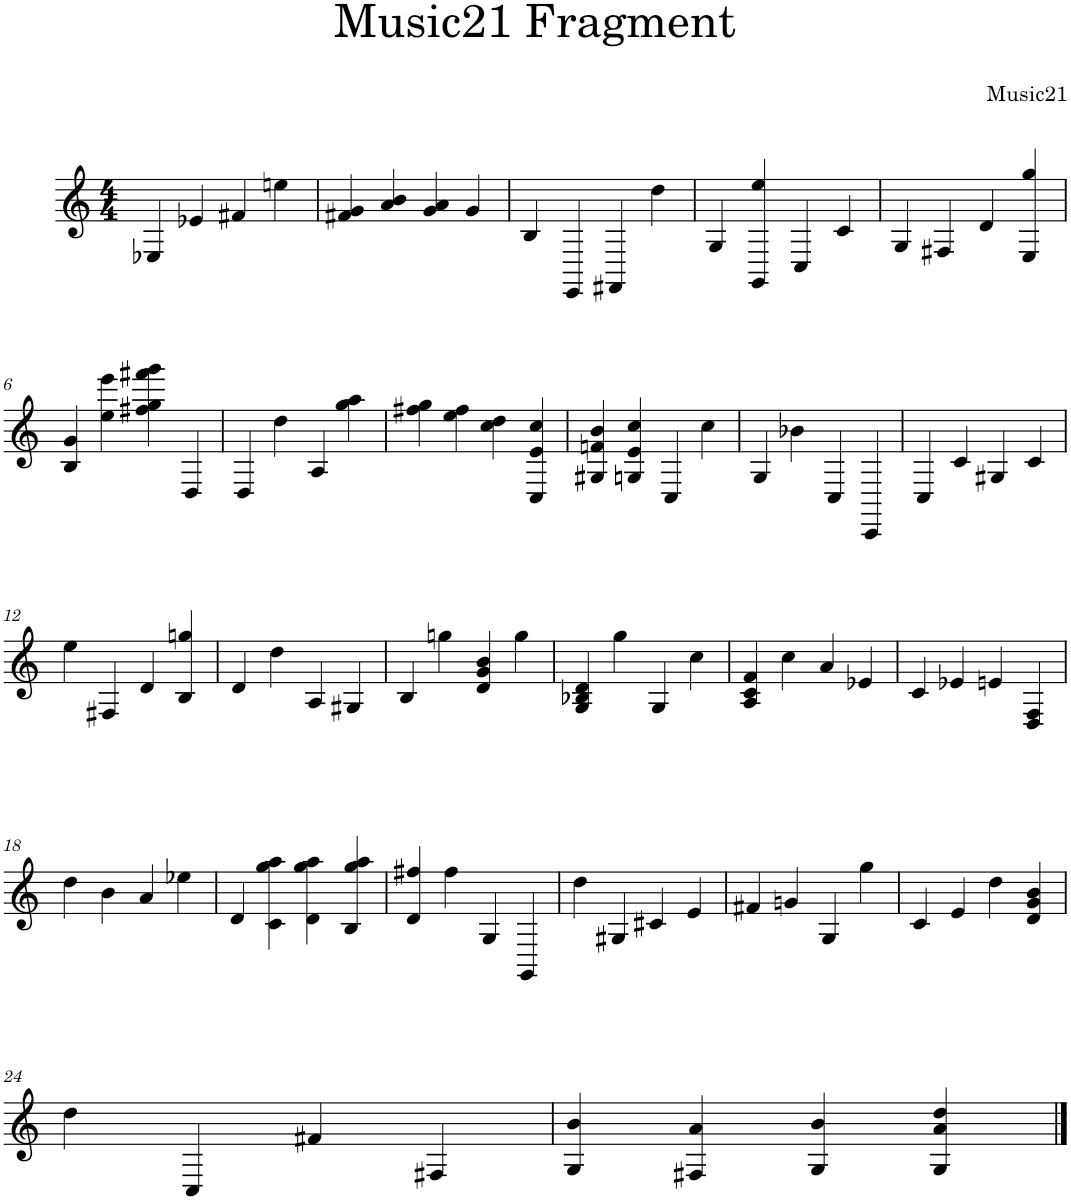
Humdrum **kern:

**kern
*part1
*staff1
*I"Piano
*I'Pno
*clefG2
*k[]
*M4/4
=1
4E-X/
4e-X/
4f#X/
4een\
=2
4f#X/ 4g/
4a/ 4b/
4g/ 4a/
4g/
=3
4B/
4EE/
4FF#X/
4dd\
=4
4G/
4GG/ 4ee/
4C/
4c/
=5
4G/
4F#X/
4d/
4E/ 4gg/
!!LO:LB:g=z
=6
4B/ 4g/
4ee\ 4eee\
4ff#X\ 4gg\ 4fff#X\ 4ggg\
4D/
=7
4D/
4dd\
4A/
4gg\ 4aa\
=8
4ff#X\ 4gg\
4ee\ 4ff#\
4cc\ 4dd\
4C/ 4e/ 4cc/
=9
4G#X/ 4fn/ 4b/
4Gn/ 4e/ 4cc/
4C/
4cc\
=10
4G/
4b-X\
4C/
4CC/
=11
4C/
4c/
4G#X/
4c/
!!LO:LB:g=z
=12
4ee\
4F#X/
4d/
4B/ 4ggn/
=13
4d/
4dd\
4A/
4G#X/
=14
4B/
4ggn\
4d/ 4g/ 4b/
4gg\
=15
4G/ 4B-X/ 4d/
4gg\
4G/
4cc\
=16
4A/ 4c/ 4f/
4cc\
4a/
4e-X/
=17
4c/
4e-X/
4en/
4D/ 4F/
!!LO:LB:g=z
=18
4dd\
4b\
4a/
4ee-X\
=19
4d/
4c\ 4gg\ 4aa\
4d\ 4gg\ 4aa\
4B/ 4gg/ 4aa/
=20
4d/ 4ff#X/
4ff#\
4G/
4GG/
=21
4dd\
4G#X/
4c#X/
4e/
=22
4f#X/
4gn/
4G/
4gg\
=23
4c/
4e/
4dd\
4d/ 4g/ 4b/
!!LO:LB:g=z
=24
4dd\
4C/
4f#X/
4F#X/
=25
4G/ 4b/
4F#X/ 4a/
4G/ 4b/
4G/ 4a/ 4dd/
==
*-
